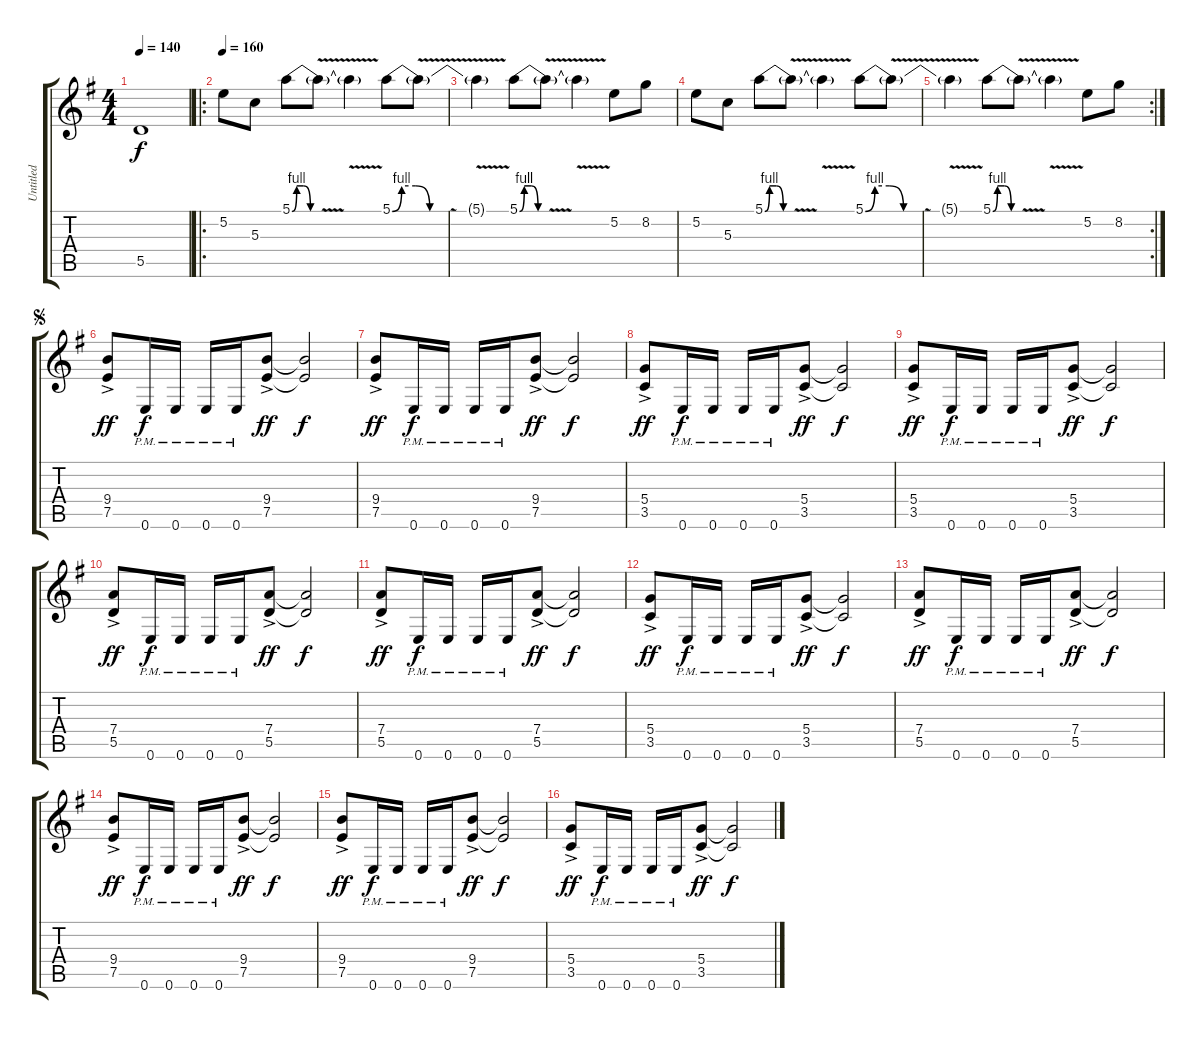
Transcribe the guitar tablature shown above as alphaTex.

\track ("Untitled" "Untitled") {instrument distortionguitar}
\staff {score tabs}
\tuning (E4 B3 G3 D3 A2 E2) {hide}
\ts (4 4)
\tempo 140
\clef g2
\ks g
5.5{t}.1{dy f} |
\ro
\tempo 160
5.2.8 5.3.8 5.1{be (custom 0 0 10 4 25 4 40 0 60 0)}.8 5.1{v t}.8 5.1{v t}.4 5.1{be (custom 0 0 10 4 25 4 40 0 60 0)}.8 5.1{v t}.8 |
5.1{v t}.4 5.1{be (custom 0 0 10 4 25 4 40 0 60 0)}.8 5.1{v t}.8 5.1{v t}.4 5.2.8 8.2.8 |
5.2.8 5.3.8 5.1{be (custom 0 0 10 4 25 4 40 0 60 0)}.8 5.1{v t}.8 5.1{v t}.4 5.1{be (custom 0 0 10 4 25 4 40 0 60 0)}.8 5.1{v t}.8 |
\rc 2
5.1{v t}.4 5.1{be (custom 0 0 10 4 25 4 40 0 60 0)}.8 5.1{v t}.8 5.1{v t}.4 5.2.8 8.2.8 |
\jump segno
(9.4{ac} 7.5{ac}).8{dy ff} 0.6{pm}.16{dy f} 0.6{pm}.16 0.6{pm}.16 0.6{pm}.16 (9.4{ac} 7.5{ac}).8{dy ff} (9.4{t} 7.5{t}).2{dy f} |
(9.4{ac} 7.5{ac}).8{dy ff} 0.6{pm}.16{dy f} 0.6{pm}.16 0.6{pm}.16 0.6{pm}.16 (9.4{ac} 7.5{ac}).8{dy ff} (9.4{t} 7.5{t}).2{dy f} |
(5.4{ac} 3.5{ac}).8{dy ff} 0.6{pm}.16{dy f} 0.6{pm}.16 0.6{pm}.16 0.6{pm}.16 (5.4{ac} 3.5{ac}).8{dy ff} (5.4{t} 3.5{t}).2{dy f} |
(5.4{ac} 3.5{ac}).8{dy ff} 0.6{pm}.16{dy f} 0.6{pm}.16 0.6{pm}.16 0.6{pm}.16 (5.4{ac} 3.5{ac}).8{dy ff} (5.4{t} 3.5{t}).2{dy f} |
(7.4{ac} 5.5{ac}).8{dy ff} 0.6{pm}.16{dy f} 0.6{pm}.16 0.6{pm}.16 0.6{pm}.16 (7.4{ac} 5.5{ac}).8{dy ff} (7.4{t} 5.5{t}).2{dy f} |
(7.4{ac} 5.5{ac}).8{dy ff} 0.6{pm}.16{dy f} 0.6{pm}.16 0.6{pm}.16 0.6{pm}.16 (7.4{ac} 5.5{ac}).8{dy ff} (7.4{t} 5.5{t}).2{dy f} |
(5.4{ac} 3.5{ac}).8{dy ff} 0.6{pm}.16{dy f} 0.6{pm}.16 0.6{pm}.16 0.6{pm}.16 (5.4{ac} 3.5{ac}).8{dy ff} (5.4{t} 3.5{t}).2{dy f} |
(7.4{ac} 5.5{ac}).8{dy ff} 0.6{pm}.16{dy f} 0.6{pm}.16 0.6{pm}.16 0.6{pm}.16 (7.4{ac} 5.5{ac}).8{dy ff} (7.4{t} 5.5{t}).2{dy f} |
(9.4{ac} 7.5{ac}).8{dy ff} 0.6{pm}.16{dy f} 0.6{pm}.16 0.6{pm}.16 0.6{pm}.16 (9.4{ac} 7.5{ac}).8{dy ff} (9.4{t} 7.5{t}).2{dy f} |
(9.4{ac} 7.5{ac}).8{dy ff} 0.6{pm}.16{dy f} 0.6{pm}.16 0.6{pm}.16 0.6{pm}.16 (9.4{ac} 7.5{ac}).8{dy ff} (9.4{t} 7.5{t}).2{dy f} |
(5.4{ac} 3.5{ac}).8{dy ff} 0.6{pm}.16{dy f} 0.6{pm}.16 0.6{pm}.16 0.6{pm}.16 (5.4{ac} 3.5{ac}).8{dy ff} (5.4{t} 3.5{t}).2{dy f}
